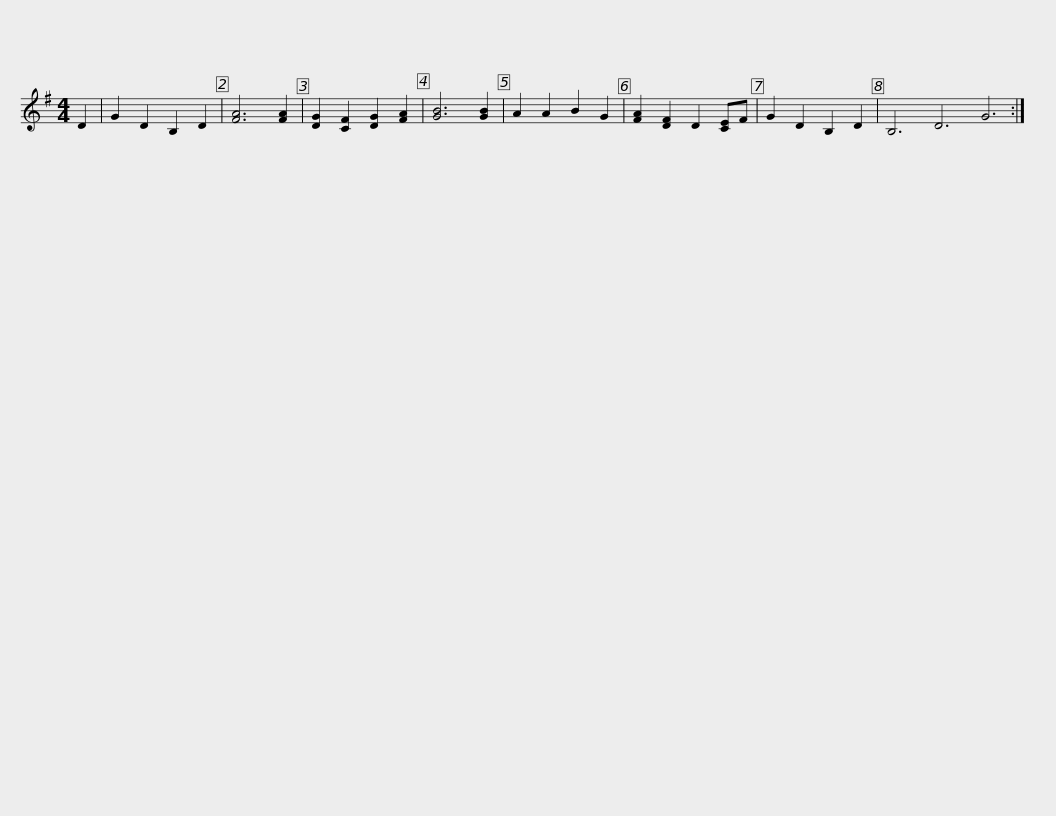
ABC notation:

X:1
L:1/8
M:4/4
I:linebreak $
K:G
V:1 treble
V:1
 D2 | G2 D2 B,2 D2 | [FA]6 [FA]2 | [DG]2 [CF]2 [DG]2 [FA]2 | [GB]6 [GB]2 | %5
 A2 A2 B2 G2 | [FA]2 [DF]2 D2 [CE]F | G2 D2 B,2 D2 | B,6 D6 G6 :| %9
